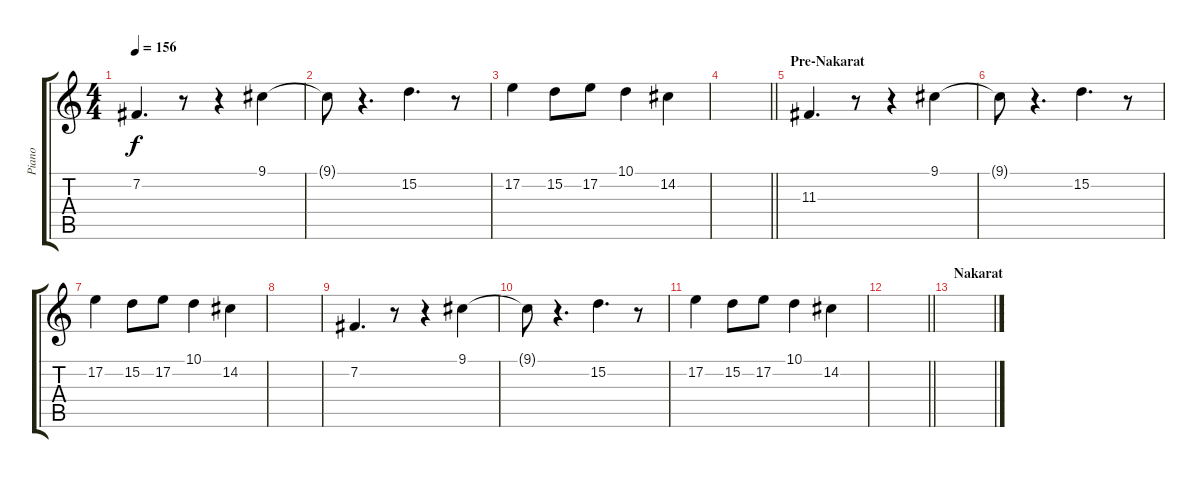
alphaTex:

\track ("Piano" "Piano") {instrument acousticgrandpiano}
\staff {score tabs}
\tuning (E4 B3 G3 D3 A2 E2) {hide}
\ts (4 4)
\tempo 156
\clef g2
\ks c
7.2.4{d dy f} r.8 r.4 9.1.4 |
9.1{t}.8 r.4{d} 15.2.4{d} r.8 |
17.2.4 15.2.8 17.2.8 10.1.4 14.2.4 |
\barLineRight lightlight
|
\section ("" "Pre-Nakarat")
11.3.4{d} r.8 r.4 9.1.4 |
9.1{t}.8 r.4{d} 15.2.4{d} r.8 |
17.2.4 15.2.8 17.2.8 10.1.4 14.2.4 |
|
7.2.4{d} r.8 r.4 9.1.4 |
9.1{t}.8 r.4{d} 15.2.4{d} r.8 |
17.2.4 15.2.8 17.2.8 10.1.4 14.2.4 |
\barLineRight lightlight
|
\section ("" "Nakarat")
